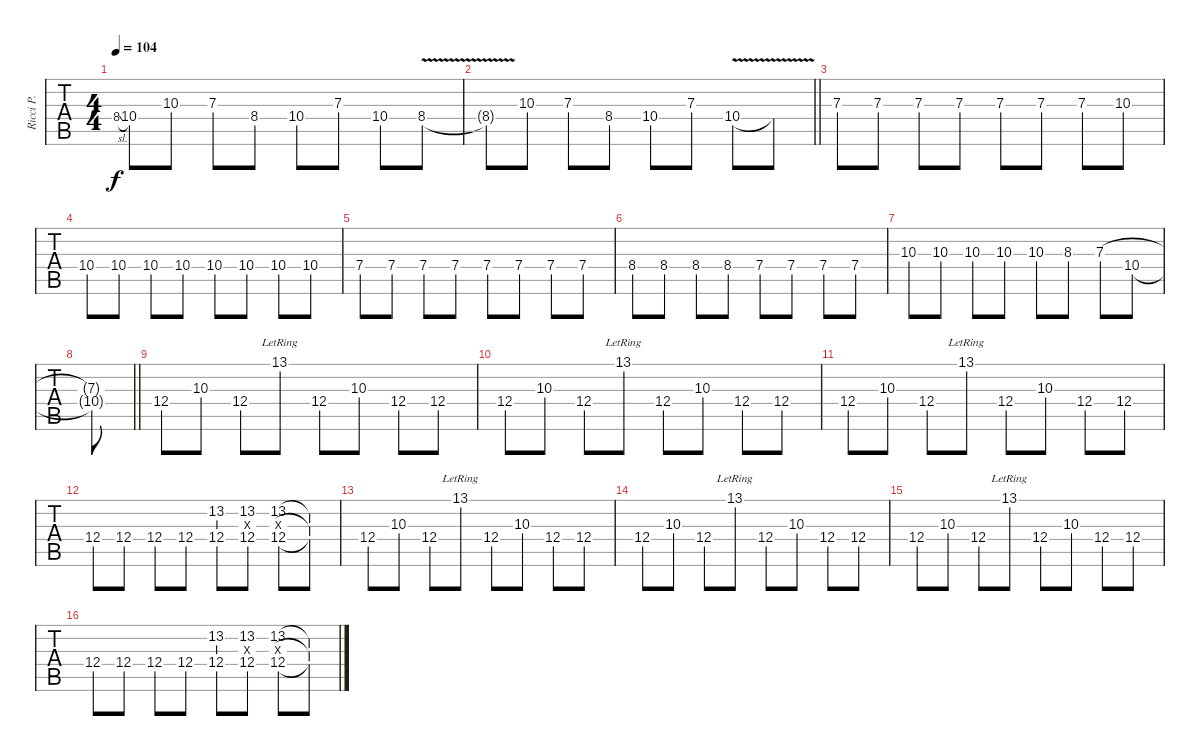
\track ("Ricci P." "Ricci P.") {instrument overdrivenguitar}
\staff {tabs}
\tuning (E4 B3 G3 D3 A2 E2) {hide}
\ts (4 4)
\tempo 104
\clef g2
\ks c
8.4{sl}.8{gr dy f} 10.4.8 10.3.8 7.3.8 8.4.8 10.4.8 7.3.8 10.4.8 8.4{v}.8 |
\barLineRight lightlight
8.4{t}.8 10.3.8 7.3.8 8.4.8 10.4.8 7.3.8 10.4{v}.8 10.4{t}.8 |
7.3.8{instrument distortionguitar} 7.3.8 7.3.8 7.3.8 7.3.8 7.3.8 7.3.8 10.3.8 |
10.4.8 10.4.8 10.4.8 10.4.8 10.4.8 10.4.8 10.4.8 10.4.8 |
7.4.8 7.4.8 7.4.8 7.4.8 7.4.8 7.4.8 7.4.8 7.4.8 |
8.4.8 8.4.8 8.4.8 8.4.8 7.4.8 7.4.8 7.4.8 7.4.8 |
10.3.8 10.3.8 10.3.8 10.3.8 10.3.8 8.3.8 7.3.8 10.4.8 |
\barLineRight lightlight
(7.3{t} 10.4{t}).8 |
12.4.8 10.3.8 12.4.8 13.1{lr}.8 12.4.8 10.3.8 12.4.8 12.4.8 |
12.4.8 10.3.8 12.4.8 13.1{lr}.8 12.4.8 10.3.8 12.4.8 12.4.8 |
12.4.8 10.3.8 12.4.8 13.1{lr}.8 12.4.8 10.3.8 12.4.8 12.4.8 |
12.4.8 12.4.8 12.4.8 12.4.8 (13.2 12.4).8 (13.2 10.3{x} 12.4).8 (13.2 0.3{x} 12.4).8 (13.2{t} 0.3{t} 12.4{t}).8 |
12.4.8 10.3.8 12.4.8 13.1{lr}.8 12.4.8 10.3.8 12.4.8 12.4.8 |
12.4.8 10.3.8 12.4.8 13.1{lr}.8 12.4.8 10.3.8 12.4.8 12.4.8 |
12.4.8 10.3.8 12.4.8 13.1{lr}.8 12.4.8 10.3.8 12.4.8 12.4.8 |
12.4.8 12.4.8 12.4.8 12.4.8 (13.2 12.4).8 (13.2 10.3{x} 12.4).8 (13.2 0.3{x} 12.4).8 (13.2{t} 0.3{t} 12.4{t}).8
